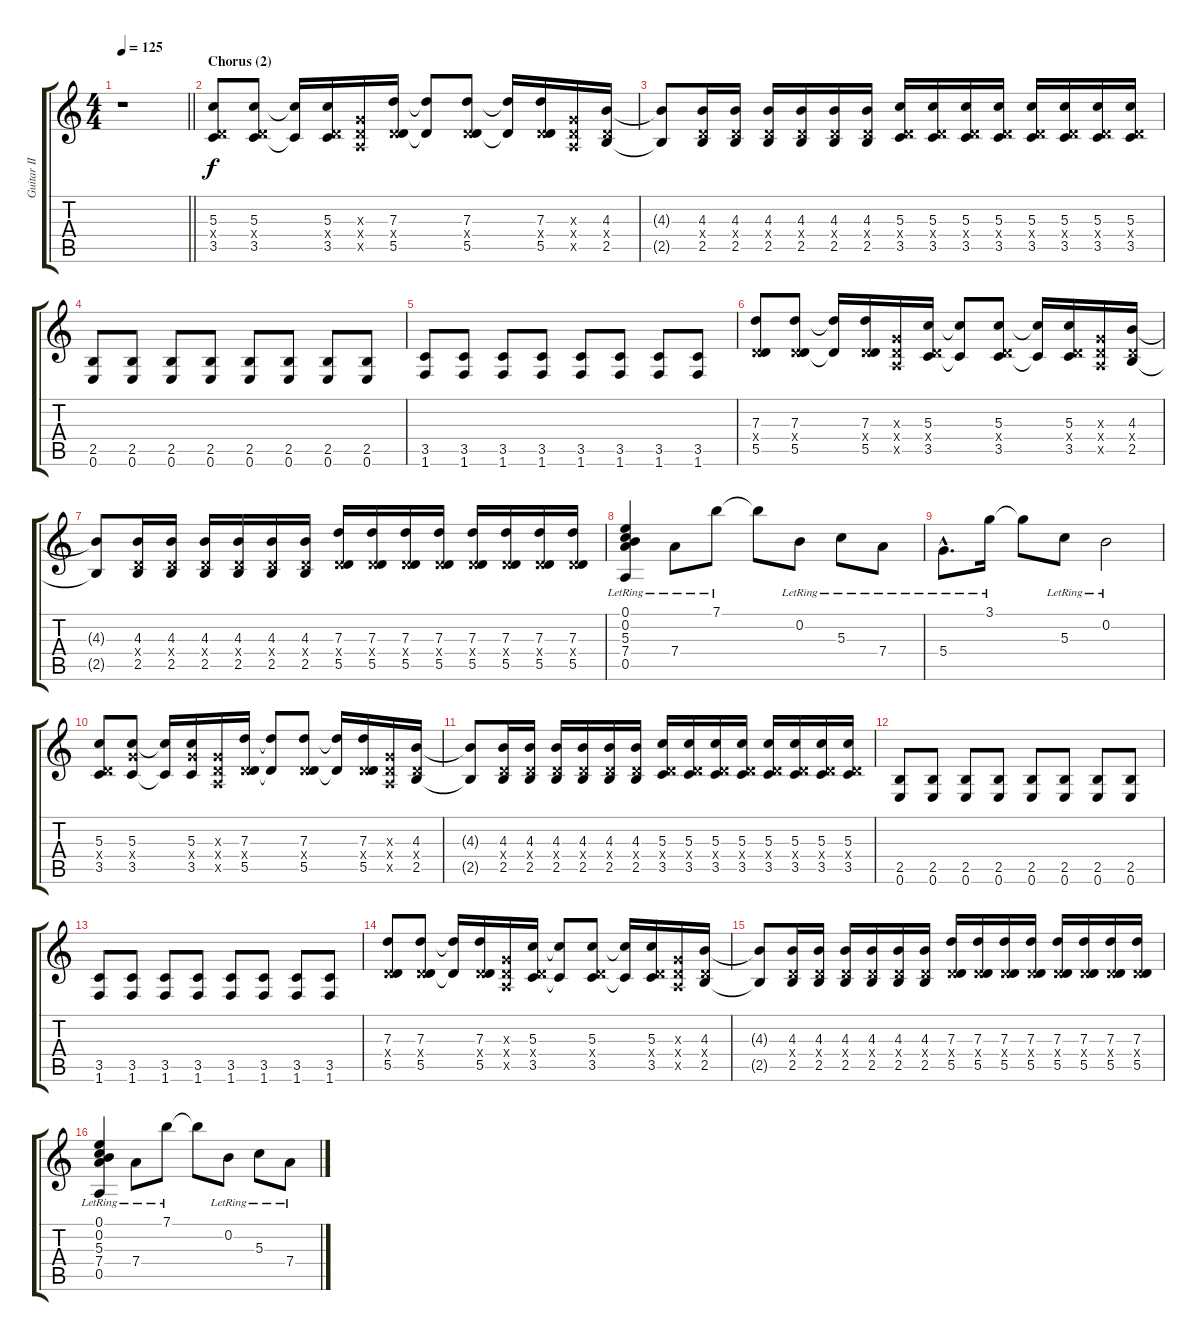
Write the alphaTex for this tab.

\track ("Guitar II (Inoran)" "Guitar II ") {instrument distortionguitar}
\staff {score tabs}
\tuning (E4 B3 G3 D3 A2 E2) {hide}
\ts (4 4)
\tempo 125
\clef g2
\barLineRight lightlight
\ks c
r.1{dy f} |
\section ("" "Chorus (2)")
(5.3 0.4{x} 3.5).8 (5.3 0.4{x} 3.5).8 (5.3{t} 3.5{t}).16 (5.3 0.4{x} 3.5).16 (0.3{x} 0.4{x} 0.5{x}).16 (7.3 0.4{x} 5.5).16 (7.3{t} 5.5{t}).8 (7.3 0.4{x} 5.5).8 (7.3{t} 5.5{t}).16 (7.3 0.4{x} 5.5).16 (0.3{x} 0.4{x} 0.5{x}).16 (4.3 0.4{x} 2.5).16 |
(4.3{t} 2.5{t}).8 (4.3 0.4{x} 2.5).16 (4.3 0.4{x} 2.5).16 (4.3 0.4{x} 2.5).16 (4.3 0.4{x} 2.5).16 (4.3 0.4{x} 2.5).16 (4.3 0.4{x} 2.5).16 (5.3 0.4{x} 3.5).16 (5.3 0.4{x} 3.5).16 (5.3 0.4{x} 3.5).16 (5.3 0.4{x} 3.5).16 (5.3 0.4{x} 3.5).16 (5.3 0.4{x} 3.5).16 (5.3 0.4{x} 3.5).16 (5.3 0.4{x} 3.5).16 |
(2.5 0.6).8 (2.5 0.6).8 (2.5 0.6).8 (2.5 0.6).8 (2.5 0.6).8 (2.5 0.6).8 (2.5 0.6).8 (2.5 0.6).8 |
(3.5 1.6).8 (3.5 1.6).8 (3.5 1.6).8 (3.5 1.6).8 (3.5 1.6).8 (3.5 1.6).8 (3.5 1.6).8 (3.5 1.6).8 |
(7.3 0.4{x} 5.5).8 (7.3 0.4{x} 5.5).8 (7.3{t} 5.5{t}).16 (7.3 0.4{x} 5.5).16 (0.3{x} 0.4{x} 0.5{x}).16 (5.3 0.4{x} 3.5).16 (5.3{t} 3.5{t}).8 (5.3 0.4{x} 3.5).8 (5.3{t} 3.5{t}).16 (5.3 0.4{x} 3.5).16 (0.3{x} 0.4{x} 0.5{x}).16 (4.3 0.4{x} 2.5).16 |
(4.3{t} 2.5{t}).8 (4.3 0.4{x} 2.5).16 (4.3 0.4{x} 2.5).16 (4.3 0.4{x} 2.5).16 (4.3 0.4{x} 2.5).16 (4.3 0.4{x} 2.5).16 (4.3 0.4{x} 2.5).16 (7.3 0.4{x} 5.5).16 (7.3 0.4{x} 5.5).16 (7.3 0.4{x} 5.5).16 (7.3 0.4{x} 5.5).16 (7.3 0.4{x} 5.5).16 (7.3 0.4{x} 5.5).16 (7.3 0.4{x} 5.5).16 (7.3 0.4{x} 5.5).16 |
(0.1{lr} 0.2{lr} 5.3{lr} 7.4{lr} 0.5{lr}).4 7.4{lr}.8 7.1{lr}.8 7.1{t}.8 0.2{lr}.8 5.3{lr}.8 7.4{lr}.8 |
5.4{hac lr}.8{d} 3.1{lr}.16 3.1{t}.8 5.3{lr}.8 0.2{lr}.2 |
(5.3 0.4{x} 3.5).8 (5.3 5.4{x} 3.5).8 (5.3{t} 3.5{t}).16 (5.3 5.4{x} 3.5).16 (0.3{x} 0.4{x} 0.5{x}).16 (7.3 0.4{x} 5.5).16 (7.3{t} 5.5{t}).8 (7.3 0.4{x} 5.5).8 (7.3{t} 5.5{t}).16 (7.3 0.4{x} 5.5).16 (0.3{x} 0.4{x} 0.5{x}).16 (4.3 0.4{x} 2.5).16 |
(4.3{t} 2.5{t}).8 (4.3 0.4{x} 2.5).16 (4.3 0.4{x} 2.5).16 (4.3 0.4{x} 2.5).16 (4.3 0.4{x} 2.5).16 (4.3 0.4{x} 2.5).16 (4.3 0.4{x} 2.5).16 (5.3 0.4{x} 3.5).16 (5.3 0.4{x} 3.5).16 (5.3 0.4{x} 3.5).16 (5.3 0.4{x} 3.5).16 (5.3 0.4{x} 3.5).16 (5.3 0.4{x} 3.5).16 (5.3 0.4{x} 3.5).16 (5.3 0.4{x} 3.5).16 |
(2.5 0.6).8 (2.5 0.6).8 (2.5 0.6).8 (2.5 0.6).8 (2.5 0.6).8 (2.5 0.6).8 (2.5 0.6).8 (2.5 0.6).8 |
(3.5 1.6).8 (3.5 1.6).8 (3.5 1.6).8 (3.5 1.6).8 (3.5 1.6).8 (3.5 1.6).8 (3.5 1.6).8 (3.5 1.6).8 |
(7.3 0.4{x} 5.5).8 (7.3 0.4{x} 5.5).8 (7.3{t} 5.5{t}).16 (7.3 0.4{x} 5.5).16 (0.3{x} 0.4{x} 0.5{x}).16 (5.3 0.4{x} 3.5).16 (5.3{t} 3.5{t}).8 (5.3 0.4{x} 3.5).8 (5.3{t} 3.5{t}).16 (5.3 0.4{x} 3.5).16 (0.3{x} 0.4{x} 0.5{x}).16 (4.3 0.4{x} 2.5).16 |
(4.3{t} 2.5{t}).8 (4.3 0.4{x} 2.5).16 (4.3 0.4{x} 2.5).16 (4.3 0.4{x} 2.5).16 (4.3 0.4{x} 2.5).16 (4.3 0.4{x} 2.5).16 (4.3 0.4{x} 2.5).16 (7.3 0.4{x} 5.5).16 (7.3 0.4{x} 5.5).16 (7.3 0.4{x} 5.5).16 (7.3 0.4{x} 5.5).16 (7.3 0.4{x} 5.5).16 (7.3 0.4{x} 5.5).16 (7.3 0.4{x} 5.5).16 (7.3 0.4{x} 5.5).16 |
(0.1{lr} 0.2{lr} 5.3{lr} 7.4{lr} 0.5{lr}).4 7.4{lr}.8 7.1{lr}.8 7.1{t}.8 0.2{lr}.8 5.3{lr}.8 7.4{lr}.8
